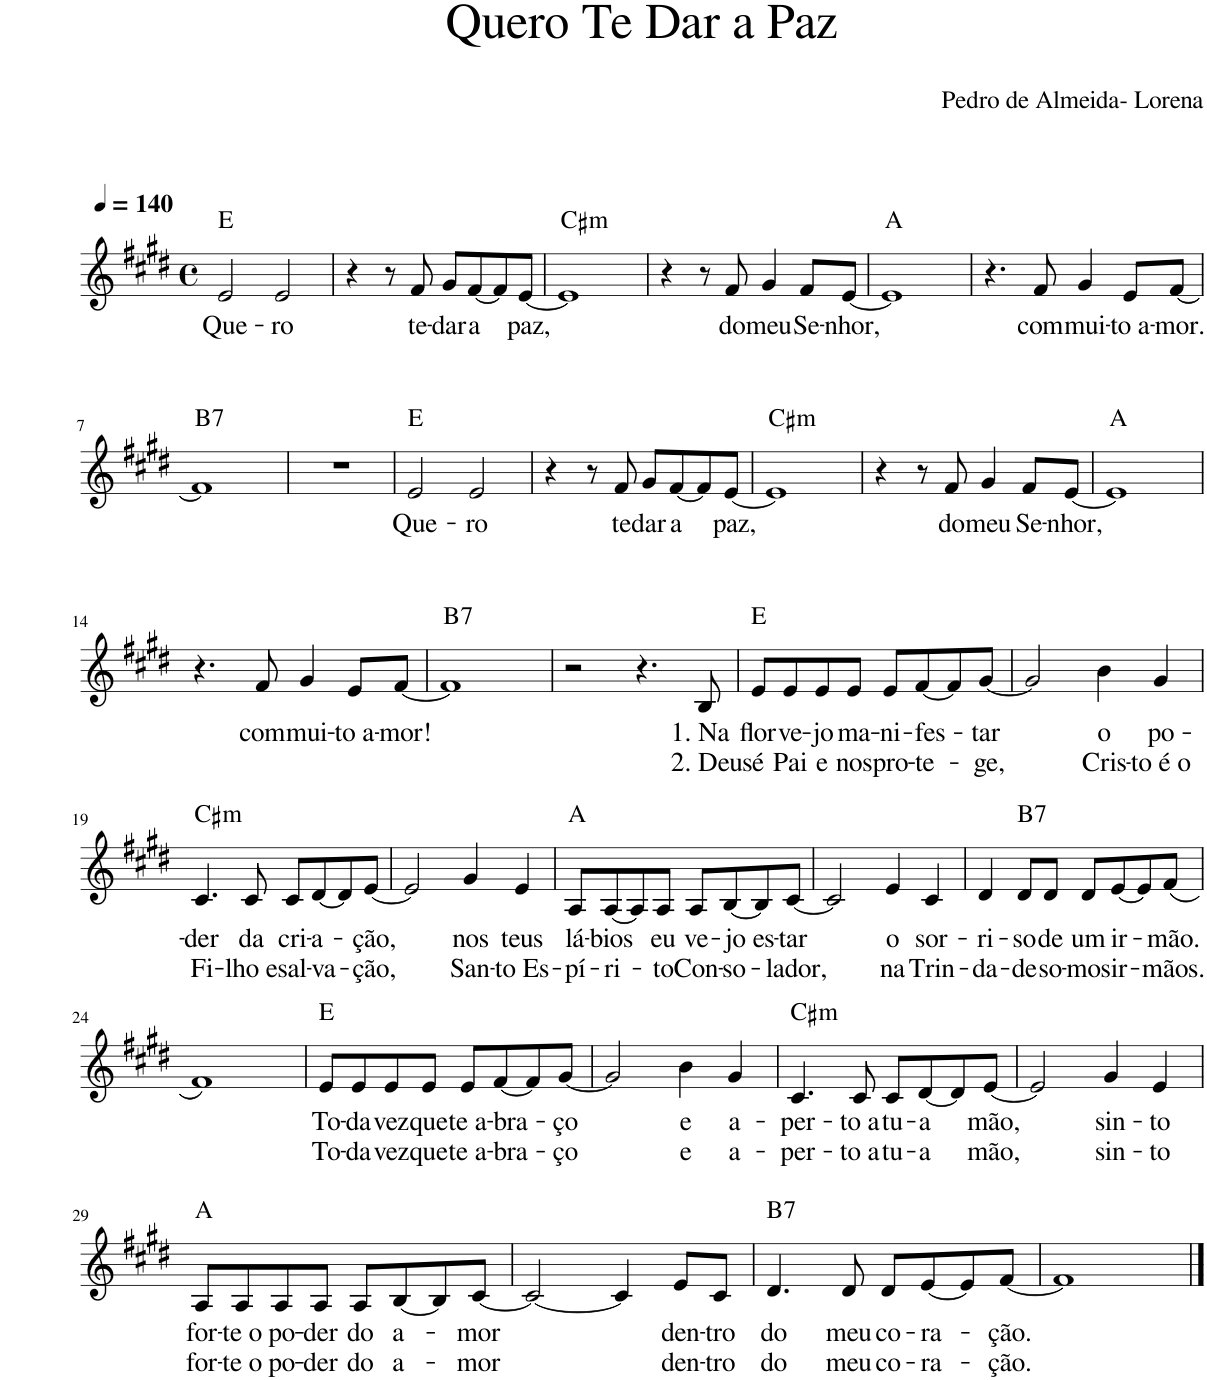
**kern	**text	**text	**harte
*part1	*part1	*part1	*part1
*staff1	*staff1	*staff1	*
*I"Voz	*	*	*
*I'Vo.	*	*	*
*clefG2	*	*	*
*k[f#c#g#d#]	*	*	*
*M4/4	*	*	*
*met(c)	*	*	*
*MM140	*	*	*
=1	=1	=1	=1
!	!LO:LY:b	!	!
2e/	Que-	.	E:maj
!	!LO:LY:b	!	!
2e/	-ro	.	.
=2	=2	=2	=2
4r	.	.	.
8r	.	.	.
!	!LO:LY:b	!	!
8f#/	te-	.	.
!	!LO:LY:b	!	!
8g#/L	-dar	.	.
!	!LO:LY:b	!	!
[8f#/	a	.	.
8f#/]	.	.	.
!	!LO:LY:b	!	!
[8e/J	paz,	.	.
=3	=3	=3	=3
!	!	!	!LO:H:kt=m
1e]	.	.	C#:min
=4	=4	=4	=4
4r	.	.	.
8r	.	.	.
!	!LO:LY:b	!	!
8f#/	do	.	.
!	!LO:LY:b	!	!
4g#/	meu	.	.
!	!LO:LY:b	!	!
8f#/L	Se-	.	.
!	!LO:LY:b	!	!
[8e/J	-nhor,	.	.
=5	=5	=5	=5
1e]	.	.	A:maj
=6	=6	=6	=6
4.r	.	.	.
!	!LO:LY:b	!	!
8f#/	com	.	.
!	!LO:LY:b	!	!
4g#/	mui-	.	.
!	!LO:LY:b	!	!
8e/L	-to a-	.	.
!	!LO:LY:b	!	!
[8f#/J	-mor.	.	.
!!LO:LB:g=z
=7	=7	=7	=7
!	!	!	!LO:H:kt=7
1f#]	.	.	B:7
=8	=8	=8	=8
1r	.	.	.
=9	=9	=9	=9
!	!LO:LY:b	!	!
2e/	Que-	.	E:maj
!	!LO:LY:b	!	!
2e/	-ro	.	.
=10	=10	=10	=10
4r	.	.	.
8r	.	.	.
!	!LO:LY:b	!	!
8f#/	te	.	.
!	!LO:LY:b	!	!
8g#/L	dar	.	.
!	!LO:LY:b	!	!
[8f#/	a	.	.
8f#/]	.	.	.
!	!LO:LY:b	!	!
[8e/J	paz,	.	.
=11	=11	=11	=11
!	!	!	!LO:H:kt=m
1e]	.	.	C#:min
=12	=12	=12	=12
4r	.	.	.
8r	.	.	.
!	!LO:LY:b	!	!
8f#/	do	.	.
!	!LO:LY:b	!	!
4g#/	meu	.	.
!	!LO:LY:b	!	!
8f#/L	Se-	.	.
!	!LO:LY:b	!	!
[8e/J	-nhor,	.	.
=13	=13	=13	=13
1e]	.	.	A:maj
!!LO:LB:g=z
=14	=14	=14	=14
4.r	.	.	.
!	!LO:LY:b	!	!
8f#/	com	.	.
!	!LO:LY:b	!	!
4g#/	mui-	.	.
!	!LO:LY:b	!	!
8e/L	-to a-	.	.
!	!LO:LY:b	!	!
[8f#/J	-mor!	.	.
=15	=15	=15	=15
!	!	!	!LO:H:kt=7
1f#]	.	.	B:7
=16	=16	=16	=16
2r	.	.	.
4.r	.	.	.
!	!LO:LY:b	!LO:LY:b	!
8B/	1. Na	2. Deus	.
=17	=17	=17	=17
!	!LO:LY:b	!LO:LY:b	!
8e/L	flor	é	E:maj
!	!LO:LY:b	!LO:LY:b	!
8e/	ve-	Pai	.
!	!LO:LY:b	!LO:LY:b	!
8e/	-jo	e	.
!	!LO:LY:b	!LO:LY:b	!
8e/J	ma-	nos	.
!	!LO:LY:b	!LO:LY:b	!
8e/L	-ni-	pro-	.
!	!LO:LY:b	!LO:LY:b	!
[8f#/	-fes-	-te-	.
8f#/]	.	.	.
!	!LO:LY:b	!LO:LY:b	!
[8g#/J	-tar	-ge,	.
=18	=18	=18	=18
2g#/]	.	.	.
!	!LO:LY:b	!LO:LY:b	!
4b\	o	Cris-	.
!	!LO:LY:b	!LO:LY:b	!
4g#/	po-	-to é o	.
!!LO:LB:g=z
=19	=19	=19	=19
!	!LO:LY:b	!LO:LY:b	!LO:H:kt=m
4.c#/	-der	Fi-	C#:min
!	!LO:LY:b	!LO:LY:b	!
8c#/	da	-lho e	.
!	!LO:LY:b	!LO:LY:b	!
8c#/L	cri-	sal-	.
!	!LO:LY:b	!LO:LY:b	!
[8d#/	-a-	-va-	.
8d#/]	.	.	.
!	!LO:LY:b	!LO:LY:b	!
[8e/J	-ção,	-ção,	.
=20	=20	=20	=20
2e/]	.	.	.
!	!LO:LY:b	!LO:LY:b	!
4g#/	nos	San-	.
!	!LO:LY:b	!LO:LY:b	!
4e/	teus	-to Es-	.
=21	=21	=21	=21
!	!LO:LY:b	!LO:LY:b	!
8A/L	lá-	-pí-	A:maj
!	!LO:LY:b	!LO:LY:b	!
[8A/	-bios	-ri-	.
8A/]	.	.	.
!	!LO:LY:b	!LO:LY:b	!
8A/J	eu	-to	.
!	!LO:LY:b	!LO:LY:b	!
8A/L	ve-	Con-	.
!	!LO:LY:b	!LO:LY:b	!
[8B/	-jo es-	-so-	.
8B/]	.	.	.
!	!LO:LY:b	!LO:LY:b	!
[8c#/J	-tar	-lador,	.
=22	=22	=22	=22
2c#/]	.	.	.
!	!LO:LY:b	!LO:LY:b	!
4e/	o	na	.
!	!LO:LY:b	!LO:LY:b	!
4c#/	sor-	Trin-	.
=23	=23	=23	=23
!	!LO:LY:b	!LO:LY:b	!
4d#/	-ri-	-da-	.
!	!LO:LY:b	!LO:LY:b	!LO:H:kt=7
8d#/L	-so	-de	B:7
!	!LO:LY:b	!LO:LY:b	!
8d#/J	de	so-	.
!	!LO:LY:b	!LO:LY:b	!
8d#/L	um	-mos	.
!	!LO:LY:b	!LO:LY:b	!
[8e/	ir-	ir-	.
8e/]	.	.	.
!	!LO:LY:b	!LO:LY:b	!
(8f#/J	-mão.	-mãos.	.
!!LO:LB:g=z
=24	=24	=24	=24
1f#)	.	.	.
=25	=25	=25	=25
!	!LO:LY:b	!LO:LY:b	!
8e/L	To-	To-	E:maj
!	!LO:LY:b	!LO:LY:b	!
8e/	-da	-da	.
!	!LO:LY:b	!LO:LY:b	!
8e/	vez	vez	.
!	!LO:LY:b	!LO:LY:b	!
8e/J	que	que	.
!	!LO:LY:b	!LO:LY:b	!
8e/L	te a-	te a-	.
!	!LO:LY:b	!LO:LY:b	!
[8f#/	-bra-	-bra-	.
8f#/]	.	.	.
!	!LO:LY:b	!LO:LY:b	!
[8g#/J	-ço	-ço	.
=26	=26	=26	=26
2g#/]	.	.	.
!	!LO:LY:b	!LO:LY:b	!
4b\	e	e	.
!	!LO:LY:b	!LO:LY:b	!
4g#/	a-	a-	.
=27	=27	=27	=27
!	!LO:LY:b	!LO:LY:b	!LO:H:kt=m
4.c#/	-per-	-per-	C#:min
!	!LO:LY:b	!LO:LY:b	!
8c#/	-to a	-to a	.
!	!LO:LY:b	!LO:LY:b	!
8c#/L	tu-	tu-	.
!	!LO:LY:b	!LO:LY:b	!
[8d#/	a	-a	.
8d#/]	.	.	.
!	!LO:LY:b	!LO:LY:b	!
[8e/J	mão,	mão,	.
=28	=28	=28	=28
2e/]	.	.	.
!	!LO:LY:b	!LO:LY:b	!
4g#/	sin-	sin-	.
!	!LO:LY:b	!LO:LY:b	!
4e/	-to	-to	.
!!LO:LB:g=z
=29	=29	=29	=29
!	!LO:LY:b	!LO:LY:b	!
8A/L	for-	for-	A:maj
!	!LO:LY:b	!LO:LY:b	!
8A/	-te o	-te o	.
!	!LO:LY:b	!LO:LY:b	!
8A/	po-	po-	.
!	!LO:LY:b	!LO:LY:b	!
8A/J	-der	-der	.
!	!LO:LY:b	!LO:LY:b	!
8A/L	do	do	.
!	!LO:LY:b	!LO:LY:b	!
[8B/	a-	a-	.
8B/]	.	.	.
!	!LO:LY:b	!LO:LY:b	!
[8c#/J	-mor	-mor	.
=30	=30	=30	=30
2c#/_	.	.	.
4c#/]	.	.	.
!	!LO:LY:b	!LO:LY:b	!
8e/L	den-	den-	.
!	!LO:LY:b	!LO:LY:b	!
8c#/J	-tro	-tro	.
=31	=31	=31	=31
!	!LO:LY:b	!LO:LY:b	!LO:H:kt=7
4.d#/	do	do	B:7
!	!LO:LY:b	!LO:LY:b	!
8d#/	meu	meu	.
!	!LO:LY:b	!LO:LY:b	!
8d#/L	co-	co-	.
!	!LO:LY:b	!LO:LY:b	!
[8e/	-ra-	-ra-	.
8e/]	.	.	.
!	!LO:LY:b	!LO:LY:b	!
[8f#/J	-ção.	-ção.	.
=32	=32	=32	=32
1f#]	.	.	.
==	==	==	==
*-	*-	*-	*-
